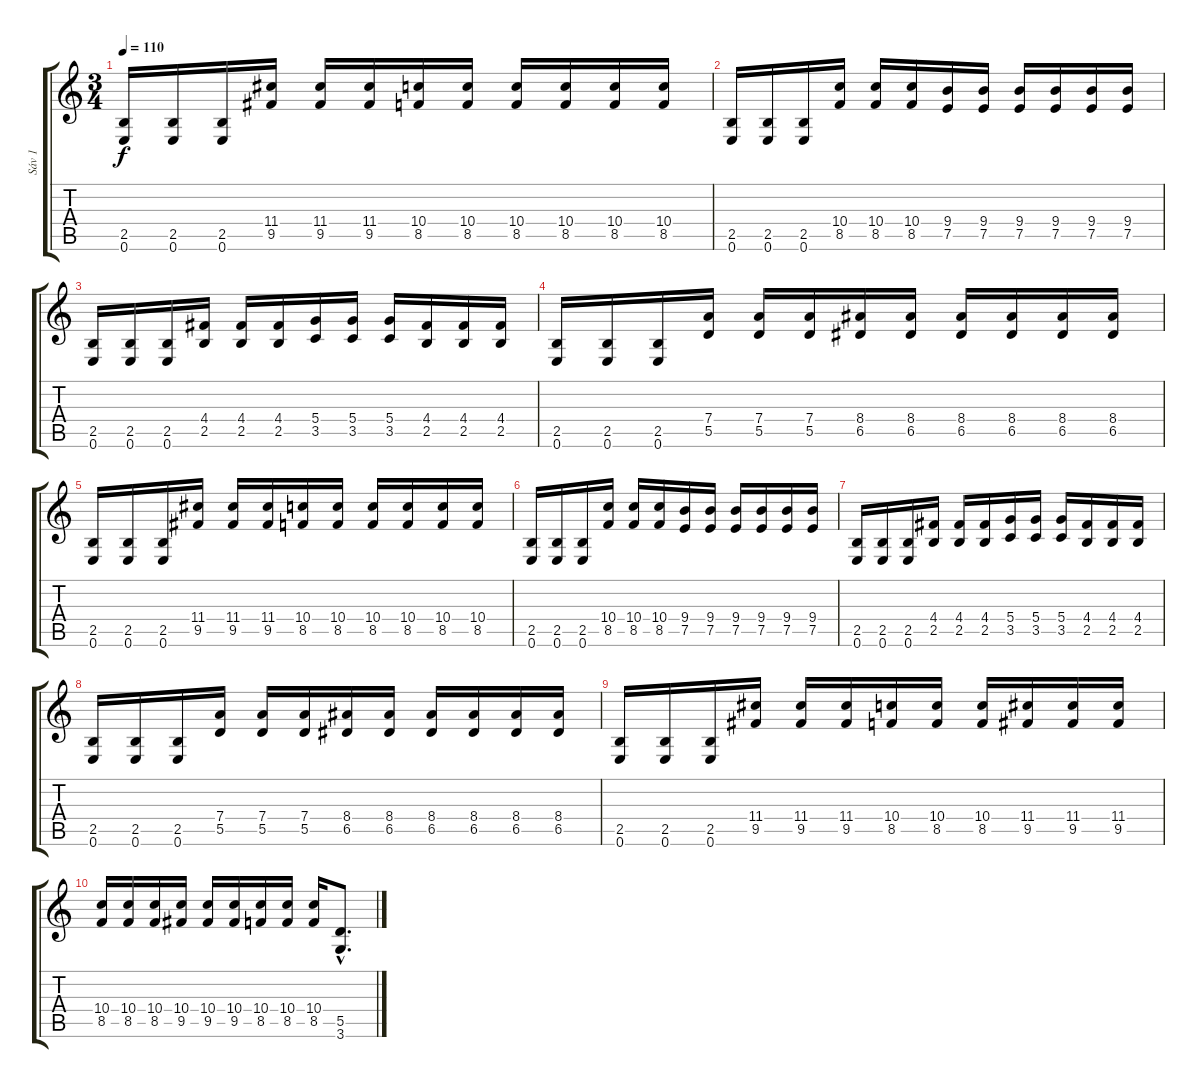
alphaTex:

\track ("Sáv 1" "Sáv 1") {instrument distortionguitar}
\staff {score tabs}
\tuning (E4 B3 G3 D3 A2 E2) {hide}
\ts (3 4)
\tempo 110
\clef g2
\ks c
(2.5 0.6).16{dy f} (2.5 0.6).16 (2.5 0.6).16 (11.4 9.5).16 (11.4 9.5).16 (11.4 9.5).16 (10.4 8.5).16 (10.4 8.5).16 (10.4 8.5).16 (10.4 8.5).16 (10.4 8.5).16 (10.4 8.5).16 |
(2.5 0.6).16 (2.5 0.6).16 (2.5 0.6).16 (10.4 8.5).16 (10.4 8.5).16 (10.4 8.5).16 (9.4 7.5).16 (9.4 7.5).16 (9.4 7.5).16 (9.4 7.5).16 (9.4 7.5).16 (9.4 7.5).16 |
(2.5 0.6).16 (2.5 0.6).16 (2.5 0.6).16 (4.4 2.5).16 (4.4 2.5).16 (4.4 2.5).16 (5.4 3.5).16 (5.4 3.5).16 (5.4 3.5).16 (4.4 2.5).16 (4.4 2.5).16 (4.4 2.5).16 |
(2.5 0.6).16 (2.5 0.6).16 (2.5 0.6).16 (7.4 5.5).16 (7.4 5.5).16 (7.4 5.5).16 (8.4 6.5).16 (8.4 6.5).16 (8.4 6.5).16 (8.4 6.5).16 (8.4 6.5).16 (8.4 6.5).16 |
(2.5 0.6).16 (2.5 0.6).16 (2.5 0.6).16 (11.4 9.5).16 (11.4 9.5).16 (11.4 9.5).16 (10.4 8.5).16 (10.4 8.5).16 (10.4 8.5).16 (10.4 8.5).16 (10.4 8.5).16 (10.4 8.5).16 |
(2.5 0.6).16 (2.5 0.6).16 (2.5 0.6).16 (10.4 8.5).16 (10.4 8.5).16 (10.4 8.5).16 (9.4 7.5).16 (9.4 7.5).16 (9.4 7.5).16 (9.4 7.5).16 (9.4 7.5).16 (9.4 7.5).16 |
(2.5 0.6).16 (2.5 0.6).16 (2.5 0.6).16 (4.4 2.5).16 (4.4 2.5).16 (4.4 2.5).16 (5.4 3.5).16 (5.4 3.5).16 (5.4 3.5).16 (4.4 2.5).16 (4.4 2.5).16 (4.4 2.5).16 |
(2.5 0.6).16 (2.5 0.6).16 (2.5 0.6).16 (7.4 5.5).16 (7.4 5.5).16 (7.4 5.5).16 (8.4 6.5).16 (8.4 6.5).16 (8.4 6.5).16 (8.4 6.5).16 (8.4 6.5).16 (8.4 6.5).16 |
(2.5 0.6).16 (2.5 0.6).16 (2.5 0.6).16 (11.4 9.5).16 (11.4 9.5).16 (11.4 9.5).16 (10.4 8.5).16 (10.4 8.5).16 (10.4 8.5).16 (11.4 9.5).16 (11.4 9.5).16 (11.4 9.5).16 |
(10.4 8.5).16 (10.4 8.5).16 (10.4 8.5).16 (10.4 9.5).16 (10.4 9.5).16 (10.4 9.5).16 (10.4 8.5).16 (10.4 8.5).16 (10.4 8.5).16 (5.5{hac} 3.6{hac}).8{d}
